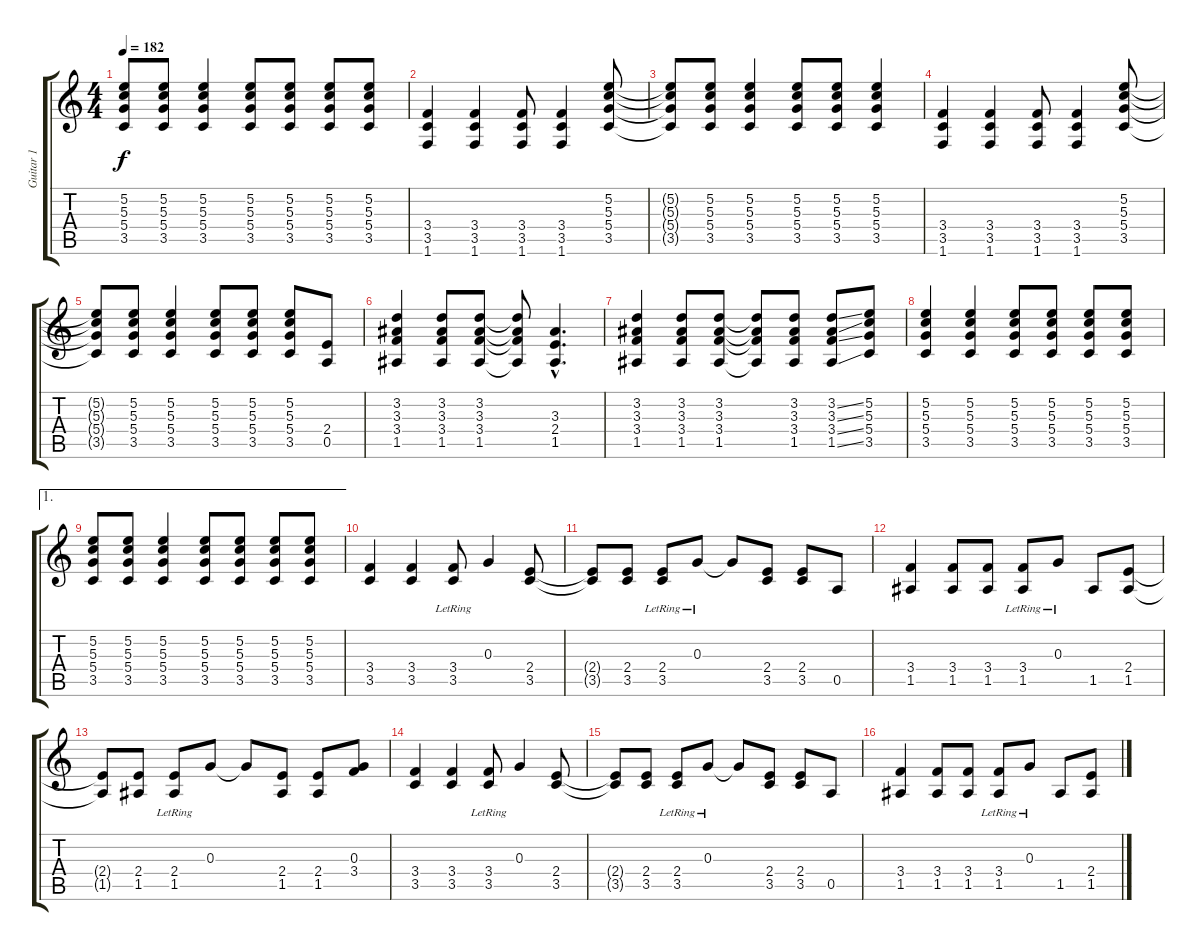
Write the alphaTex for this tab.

\track ("Guitar 1" "Guitar 1") {instrument overdrivenguitar}
\staff {score tabs}
\tuning (E4 B3 G3 D3 A2 E2) {hide}
\ts (4 4)
\tempo 182
\clef g2
\ks c
(5.2 5.3 5.4 3.5).8{dy f} (5.2 5.3 5.4 3.5).8 (5.2 5.3 5.4 3.5).4 (5.2 5.3 5.4 3.5).8 (5.2 5.3 5.4 3.5).8 (5.2 5.3 5.4 3.5).8 (5.2 5.3 5.4 3.5).8 |
(3.4 3.5 1.6).4 (3.4 3.5 1.6).4 (3.4 3.5 1.6).8 (3.4 3.5 1.6).4 (5.2 5.3 5.4 3.5).8 |
(5.2{t} 5.3{t} 5.4{t} 3.5{t}).8 (5.2 5.3 5.4 3.5).8 (5.2 5.3 5.4 3.5).4 (5.2 5.3 5.4 3.5).8 (5.2 5.3 5.4 3.5).8 (5.2 5.3 5.4 3.5).4 |
(3.4 3.5 1.6).4 (3.4 3.5 1.6).4 (3.4 3.5 1.6).8 (3.4 3.5 1.6).4 (5.2 5.3 5.4 3.5).8 |
(5.2{t} 5.3{t} 5.4{t} 3.5{t}).8 (5.2 5.3 5.4 3.5).8 (5.2 5.3 5.4 3.5).4 (5.2 5.3 5.4 3.5).8 (5.2 5.3 5.4 3.5).8 (5.2 5.3 5.4 3.5).8 (2.4 0.5).8 |
(3.2 3.3 3.4 1.5).4 (3.2 3.3 3.4 1.5).8 (3.2 3.3 3.4 1.5).8 (3.2{t} 3.3{t} 3.4{t} 1.5{t}).8 (3.3{hac} 2.4{hac} 1.5{hac}).4{d} |
(3.2 3.3 3.4 1.5).4 (3.2 3.3 3.4 1.5).8 (3.2 3.3 3.4 1.5).8 (3.2{t} 3.3{t} 3.4{t} 1.5{t}).8 (3.2 3.3 3.4 1.5).8 (3.2{ss} 3.3{ss} 3.4{ss} 1.5{ss}).8 (5.2 5.3 5.4 3.5).8 |
(5.2 5.3 5.4 3.5).4 (5.2 5.3 5.4 3.5).4 (5.2 5.3 5.4 3.5).8 (5.2 5.3 5.4 3.5).8 (5.2 5.3 5.4 3.5).8 (5.2 5.3 5.4 3.5).8 |
\ae 1
(5.2 5.3 5.4 3.5).8 (5.2 5.3 5.4 3.5).8 (5.2 5.3 5.4 3.5).4 (5.2 5.3 5.4 3.5).8 (5.2 5.3 5.4 3.5).8 (5.2 5.3 5.4 3.5).8 (5.2 5.3 5.4 3.5).8 |
(3.4 3.5).4 (3.4 3.5).4 (3.4{lr} 3.5{lr}).8 0.3.4 (2.4 3.5).8 |
(2.4{t} 3.5{t}).8 (2.4 3.5).8 (2.4{lr} 3.5{lr}).8 0.3{lr}.8 0.3{t}.8 (2.4 3.5).8 (2.4 3.5).8 0.5.8 |
(3.4 1.5).4 (3.4 1.5).8 (3.4 1.5).8 (3.4{lr} 1.5{lr}).8 0.3{lr}.8 1.5.8 (2.4 1.5).8 |
(2.4{t} 1.5{t}).8 (2.4 1.5).8 (2.4{lr} 1.5{lr}).8 0.3.8 0.3{t}.8 (2.4 1.5).8 (2.4 1.5).8 (0.3 3.4).8 |
(3.4 3.5).4 (3.4 3.5).4 (3.4{lr} 3.5{lr}).8 0.3.4 (2.4 3.5).8 |
(2.4{t} 3.5{t}).8 (2.4 3.5).8 (2.4{lr} 3.5{lr}).8 0.3{lr}.8 0.3{t}.8 (2.4 3.5).8 (2.4 3.5).8 0.5.8 |
(3.4 1.5).4 (3.4 1.5).8 (3.4 1.5).8 (3.4{lr} 1.5{lr}).8 0.3{lr}.8 1.5.8 (2.4 1.5).8
